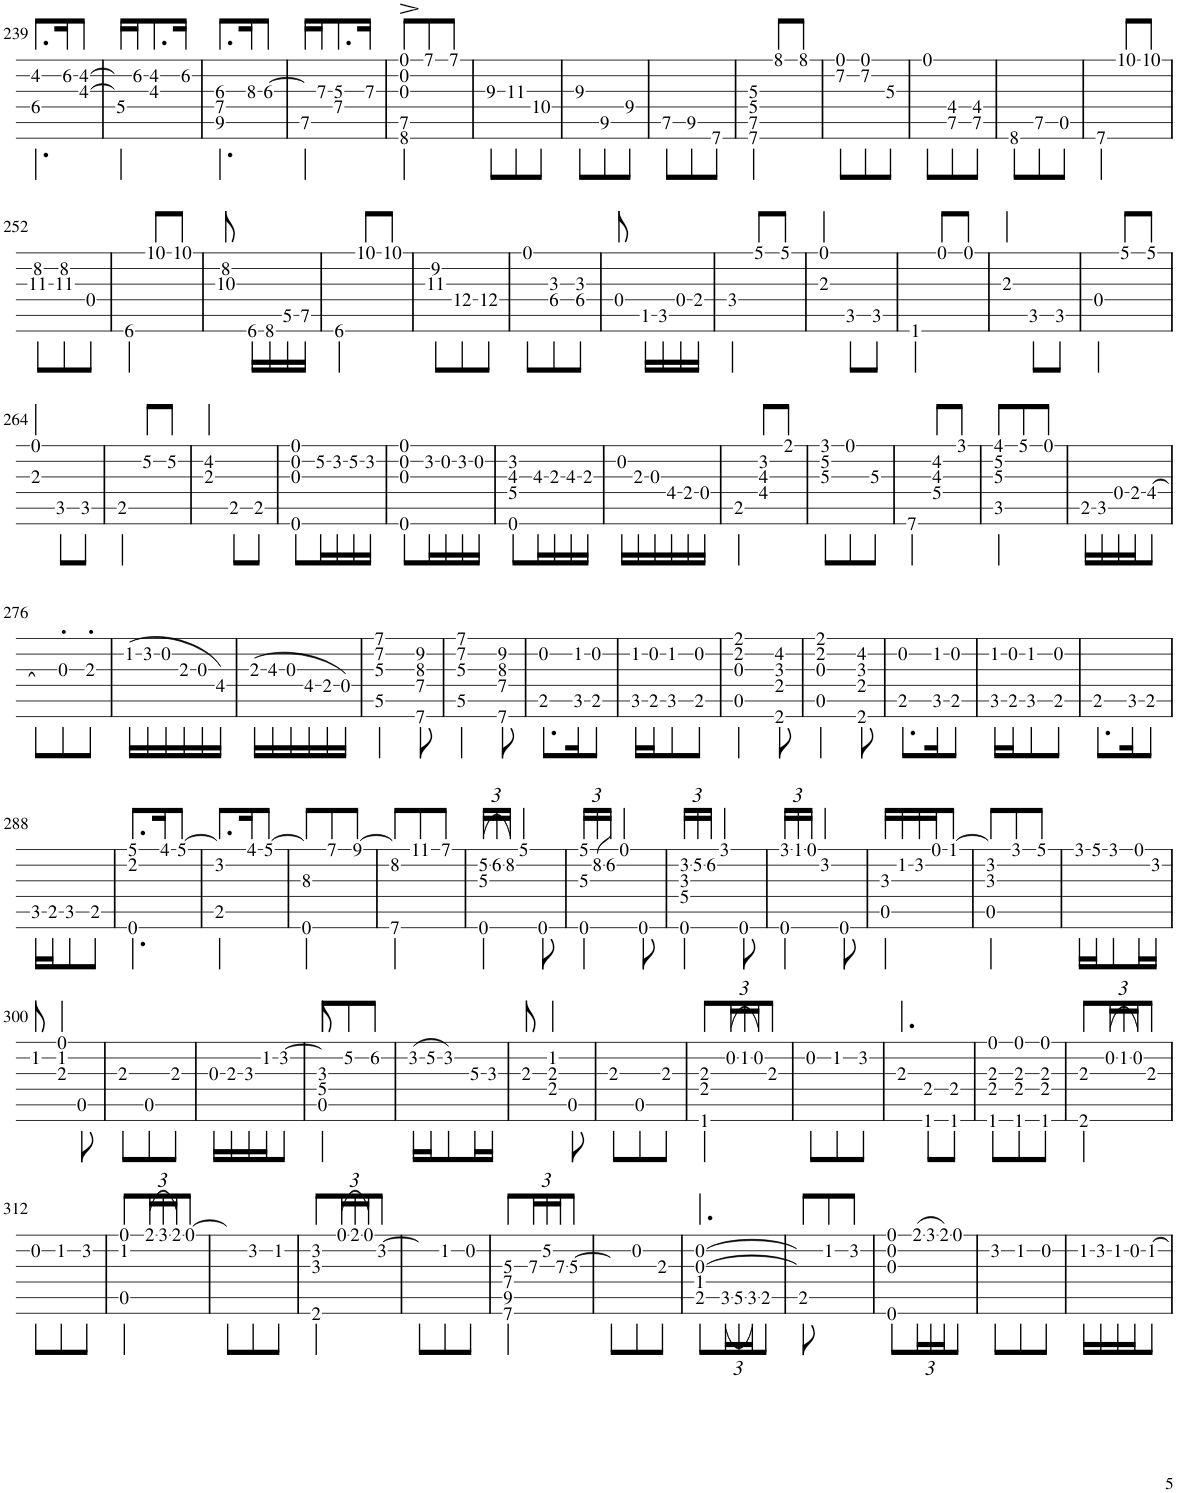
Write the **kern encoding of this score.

**kern
*part1
*staff1
*I"Guitar
*I'Guit.
!!LO:PB:g=z
*
*k[f#]
*M3/8
=239
*^
8.d#X/L	4.G#X\
16e#X/K	.
[8B/ [8d#/J	.
=240	=240
16B/] 16d#/]LL	4Gn\
16e#X/J	.
8.B/ 8.d#X/	.
.	8ryy
16e#/Jk	.
=241	=241
8.c#X/L	4.F#\ 4.A\
16d#X/K	.
[8c#/J	.
=242	=242
16c#X/LL]	4En\
16dn/J	.
8.A/ 8.cn/	.
.	8ryy
16d/Jk	.
=243	=243
8e^/L	4C\ 4E\ 4G\ 4B\
8b/	.
8b/J	8ryy
*v	*v
=244
8e\L
8f#\
8cn\J
=245
8e\L
8F#\
8B\J
=246
8E\L
8F#\
8BB\J
=247
*^
8r	4BB\ 4E\ 4G\ 4c\
8ccn/L	.
8cc/J	8ryy
*v	*v
=248
8f#\ 8e\L
8f#\ 8e\
8c\J
=249
8e\L
8E\ 8F#\
8E\ 8F#\J
=250
8C\L
8E\
8AA\J
=251
*^
8r	4BB\
8dd/L	.
8dd/J	8ryy
*v	*v
!!LO:LB:g=z
=252
8f#\ 8g\L
8f#\ 8g\
8D\J
=253
*^
8r	4BB-X\
8dd/L	.
8dd/J	8ryy
=254	=254
8fn/ 8g/	8r
4r	16BB-X\LL
.	16C\
.	16D\
.	16E\JJ
=255	=255
8r	4BB-X\
8dd/L	.
8dd/J	8r
*v	*v
=256
8f#X\ 8g#X\L
8d\
8d\J
=257
8e\L
8G#X\ 8A#X\
8G#\ 8A#\J
=258
*^
8D/	8r
4r	16BB-X\LL
.	16C\
.	16D\
.	16E\JJ
=259	=259
8r	4Fn\
8a/L	.
8a/J	8ryy
=260	=260
4A/ 4e/	8r
.	8C\L
8r	8C\J
=261	=261
8r	4FFn\
8e/L	.
8e/J	8r
=262	=262
4A/	8r
.	8C\L
8r	8C\J
=263	=263
8r	4D\
8a/L	.
8a/J	8r
!!LO:LB:g=z	!!
=264	=264
4A/ 4e/	8r
.	8C\L
8r	8C\J
=265	=265
8r	4BB\
8e/L	.
8e/J	8r
=266	=266
4A/ 4d#X/	8r
.	8BB\L
8r	8BB\J
*v	*v
=267
8EE\ 8G\ 8B\ 8e\L
16e\L
16d\
16e\
16d\JJ
=268
8EE\ 8G\ 8B\ 8e\L
16d\L
16B\
16d\
16B\JJ
=269
8EE\ 8G\ 8B\ 8d\L
16B\L
16A\
16B\
16A\JJ
=270
16B\LL
16A\
16G\
16F#\
16E\
16D\JJ
=271
*^
8r	4BB\
8F#/ 8B/ 8d/L	.
8f#/J	8ryy
*v	*v
=272
8c\ 8e\ 8g\L
8e\
8c\J
=273
*^
8r	4BB\
8F##X/ 8B/ 8d#X/L	.
8g/J	8r
=274	=274
8c/ 8e/ 8g#X/L	4C\
8a/	.
8e/J	8r
*v	*v
=275
16BB\LL
16C\
16D\
16E\J
[8F#\J
!!LO:LB:g=z
=276
8F#\L]
8G'\
8A'\J
=277
(16c\LL
16d\
16B\
16A\
16G\
16F#\JJ)
=278
(16A\LL
16B\
16G\
16F#\
16E\
16D\JJ)
=279
4D\ 4c\ 4f#\ 4b\
8BB\ 8A\ 8d#X\ 8g#X\
=280
4D\ 4c\ 4f#\ 4b\
8BB\ 8A\ 8d#X\ 8g#X\
=281
8.BB\ 8.B\L
16C\ 16c\K
8BB\ 8B\J
=282
16C\ 16c\LL
16BB\ 16B\J
8C\ 8c\
8BB\ 8B\J
=283
4AA\ 4G\ 4c#X\ 4f#\
8FF#\ 8E\ 8A#X\ 8d#X\
=284
4AA\ 4G\ 4c#X\ 4f#\
8FF#\ 8E\ 8A#X\ 8d#X\
=285
8.BB\ 8.B\L
16C\ 16c\K
8BB\ 8B\J
=286
16C\ 16c\LL
16BB\ 16B\J
8C\ 8c\
8BB\ 8B\J
=287
8.BB\L
16C\K
8BB\J
!!LO:LB:g=z
=288
16C\LL
16BB\J
8C\
8BB\J
=289
*^
8.c#X/ 8.a/L	4.EE\
16g#X/K	.
[8a/J	.
=290	=290
8.a/L]	4BB\ 4c##X\
16g#X/K	.
[8a/J	8r
=291	=291
8a/L]	4EE\ 4d#X\
8b/	.
[8cc#X/J	8r
=292	=292
8cc#/L]	4BB\ 4f##X\
8dd#X/	.
8b/J	8r
=293	=293
*Xbrackettup	*
(24c/ 24en/LL	4EE\
24fn/	.
24g/JJ)	.
4a/	.
.	8EE\
=294	=294
24c/ 24a/LL	4EE\
(24g/	.
24fn/JJ)	.
4e/	.
.	8EE\
=295	=295
24G/ 24B-X/ 24d/LL	4EE\
24e/	.
24fn/JJ	.
4g/	.
.	8EE\
=296	=296
24g/LL	4EE\
24fn/	.
24e/JJ	.
4d/	.
.	8EE\
=297	=297
16B-X/LL	4AA\
16c/	.
16d/	.
16e/J	.
[8fn/J	8r
=298	=298
8f/L]	4AA\ 4B-X\ 4d\
8g/	.
8a/J	8r
*v	*v
=299
16g\LL
16a\J
8g\
16e\L
16d\JJ
!!LO:LB:g=z
=300
*^
8c/	4r
4A/ 4c/ 4e/	.
.	8AA\
*v	*v
=301
8A\L
8AA\
8A\J
=302
16G\LL
16A\
16B-X\
16c\J
[8d\J
=303
*^
*	*^
8d/L]	4AA\	8G/ 8B-X/
8e/	.	4ryy
8fn/J	8r	.
*v	*v	*v
=304
(16d\LL
16e\J
8d\)
16c\L
16B-X\JJ
=305
*^
8A/	4ryy
4E/ 4A/ 4c/	.
.	8AA\
*v	*v
=306
8A\L
8AA\
8A\J
=307
*^
8A/L	4FFn\ 4E\
(24B/L	.
24c/	.
24B/J)	.
8A/J	8r
*v	*v
=308
8B\L
8c\
8d\J
=309
*^
4.A/	8r
.	8FFn\ 8E\L
.	8FF\ 8E\J
*v	*v
=310
8FFn\ 8E\ 8A\ 8e\L
8FF\ 8E\ 8A\ 8e\
8FF\ 8E\ 8A\ 8e\J
=311
*^
8A/L	4FF#X\
(24B/L	.
24c/	.
24B/J)	.
8A/J	8r
*v	*v
!!LO:LB:g=z
=312
8B\L
8c\
8d\J
=313
*^
8c/ 8e/L	4AA\
(24f#X/L	.
24g/	.
24f#/J)	.
[8e/J	8r
*v	*v
=314
8e\L]
8d\
8c\J
=315
*^
8A#X/ 8d/L	4FF#X\
(24e/L	.
24f#/	.
24e/J)	.
[8d/J	8r
*v	*v
=316
8d\L]
8c\
8B\J
=317
*^
8c/L	4BB\ 4F#\ 4A\
24d/L	.
24e/	.
24d/J	.
[8c/J	8ryy
*v	*v
=318
8c\L]
8B\
8A\J
=319
*^
[4.G/ [4.B/	8BB\ 8D#X\L
.	(24C\L
.	24Dn\
.	24C\J)
.	8BB\J
=320	=320
8G/] 8B/]L	8BB\
8c/	4ryy
8d/J	.
*v	*v
=321
8EE\ 8G\ 8B\ 8e\L
(24f#\L
24g\
24f#\J)
8e\J
=322
8d\L
8c\
8B\J
=323
16c\LL
16d\
16c\
16B\J
[8c\J
=
*-
